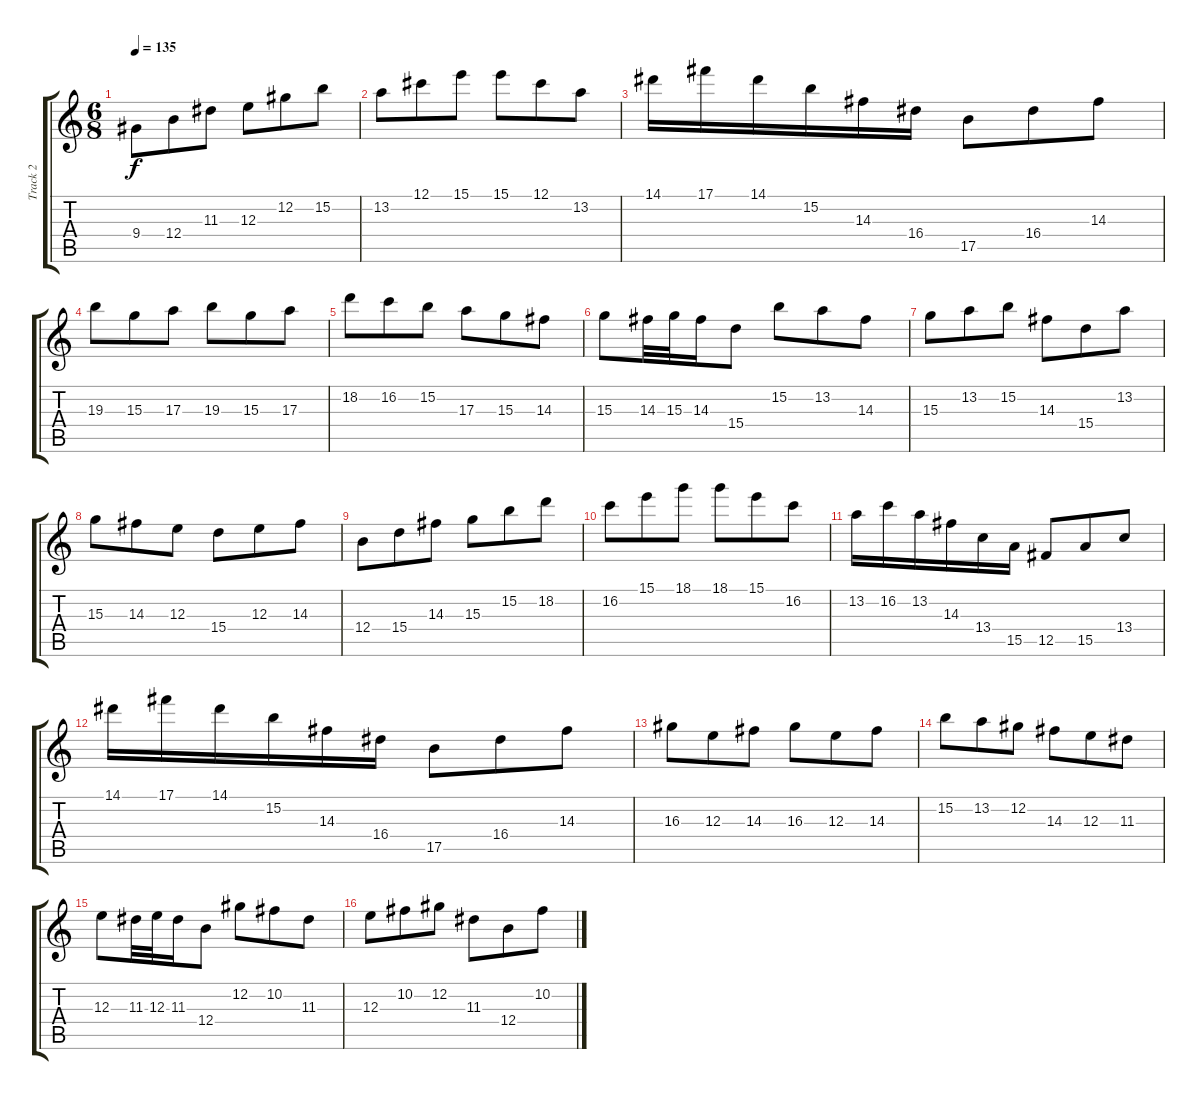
\track ("Track 2" "Track 2") {instrument distortionguitar}
\staff {score tabs}
\tuning (Db4 Ab3 E3 B2 Gb2 Db2) {hide}
\ts (6 8)
\tempo 135
\clef g2
\ks c
9.4.8{dy f} 12.4.8 11.3.8 12.3.8 12.2.8 15.2.8 |
13.2.8 12.1.8 15.1.8 15.1.8 12.1.8 13.2.8 |
14.1.16 17.1.16 14.1.16 15.2.16 14.3.16 16.4.16 17.5.8 16.4.8 14.3.8 |
19.3.8 15.3.8 17.3.8 19.3.8 15.3.8 17.3.8 |
18.2.8 16.2.8 15.2.8 17.3.8 15.3.8 14.3.8 |
15.3.8 14.3.32 15.3.32 14.3.16 15.4.8 15.2.8 13.2.8 14.3.8 |
15.3.8 13.2.8 15.2.8 14.3.8 15.4.8 13.2.8 |
15.3.8 14.3.8 12.3.8 15.4.8 12.3.8 14.3.8 |
12.4.8 15.4.8 14.3.8 15.3.8 15.2.8 18.2.8 |
16.2.8 15.1.8 18.1.8 18.1.8 15.1.8 16.2.8 |
13.2.16 16.2.16 13.2.16 14.3.16 13.4.16 15.5.16 12.5.8 15.5.8 13.4.8 |
14.1.16 17.1.16 14.1.16 15.2.16 14.3.16 16.4.16 17.5.8 16.4.8 14.3.8 |
16.3.8 12.3.8 14.3.8 16.3.8 12.3.8 14.3.8 |
15.2.8 13.2.8 12.2.8 14.3.8 12.3.8 11.3.8 |
12.3.8 11.3.32 12.3.32 11.3.16 12.4.8 12.2.8 10.2.8 11.3.8 |
12.3.8 10.2.8 12.2.8 11.3.8 12.4.8 10.2.8
